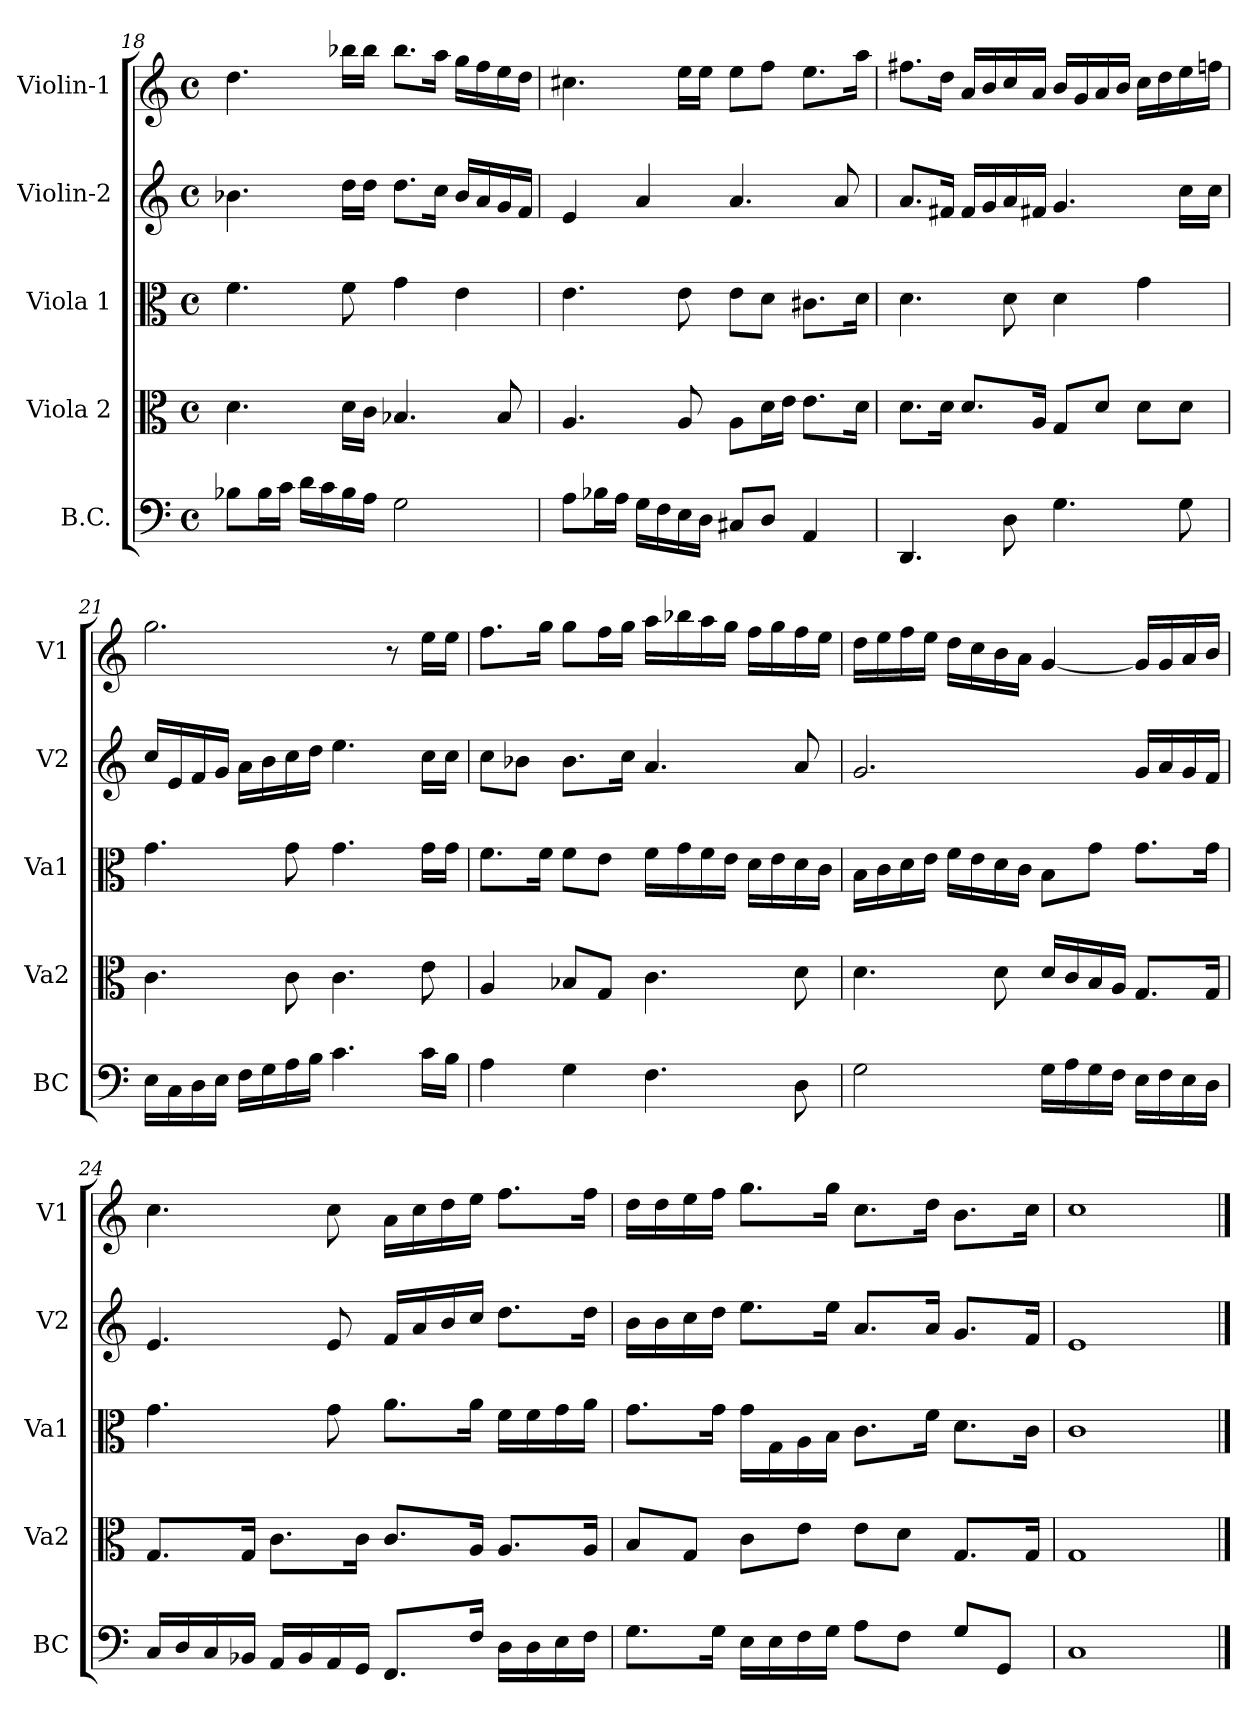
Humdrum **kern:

**kern	**kern	**kern	**kern	**kern
*part5	*part4	*part3	*part2	*part1
*staff5	*staff4	*staff3	*staff2	*staff1
*I"B.C.	*I"Viola 2	*I"Viola 1	*I"Violin-2	*I"Violin-1
*I'BC	*I'Va2	*I'Va1	*I'V2	*I'V1
!!LO:LB:g=z
*clefF4	*clefC3	*clefC3	*clefG2	*clefG2
*k[]	*k[]	*k[]	*k[]	*k[]
*C:	*C:	*C:	*C:	*C:
*M4/4	*M4/4	*M4/4	*M4/4	*M4/4
*met(c)	*met(c)	*met(c)	*met(c)	*met(c)
=18	=18	=18	=18	=18
8B-X\L	4.d\	4.f\	4.b-X\	4.dd\
16B-\L	.	.	.	.
16c\JJ	.	.	.	.
16d\LL	.	.	.	.
16c\	.	.	.	.
16B-\	16d\LL	8f\	16dd\LL	16bb-X\LL
16A\JJ	16c\JJ	.	16dd\JJ	16bb-\JJ
2G\	4.B-X/	4g\	8.dd\L	8.bb-\L
.	.	.	16cc\Jk	16aa\Jk
.	.	4e\	16b-/LL	16gg\LL
.	.	.	16a/	16ff\
.	8B-/	.	16g/	16ee\
.	.	.	16f/JJ	16dd\JJ
=19	=19	=19	=19	=19
8A\L	4.A/	4.e\	4e/	4.cc#X\
16B-X\L	.	.	.	.
16A\JJ	.	.	.	.
16G\LL	.	.	4a/	.
16F\	.	.	.	.
16E\	8A/	8e\	.	16ee\LL
16D\JJ	.	.	.	16ee\JJ
8C#X/L	8A\L	8e\L	4.a/	8ee\L
8D/J	16d\L	8d\J	.	8ff\J
.	16e\JJ	.	.	.
4AA/	8.e\L	8.c#X\L	.	8.ee\L
.	.	.	8a/	.
.	16d\Jk	16d\Jk	.	16aa\Jk
=20	=20	=20	=20	=20
4.DD/	8.d\L	4.d\	8.a/L	8.ff#X\L
.	16d\Jk	.	16f#i/Jk	16dd\Jk
.	8.d/L	.	16f#/LL	16a/LL
.	.	.	16g/	16b/
8D\	.	8d\	16a/	16cc/
.	16A/Jk	.	16f#X/JJ	16a/JJ
4.G\	8G/L	4d\	4.g/	16b/LL
.	.	.	.	16g/
.	8d/J	.	.	16a/
.	.	.	.	16b/JJ
.	8d\L	4g\	.	16cc\LL
.	.	.	.	16dd\
8G\	8d\J	.	16cc\LL	16ee\
.	.	.	16cc\JJ	16ffn\JJ
=21	=21	=21	=21	=21
16E\LL	4.c\	4.g\	16cc/LL	2.gg\
16C\	.	.	16e/	.
16D\	.	.	16f/	.
16E\JJ	.	.	16g/JJ	.
16F\LL	.	.	16a\LL	.
16G\	.	.	16b\	.
16A\	8c\	8g\	16cc\	.
16B\JJ	.	.	16dd\JJ	.
4.c\	4.c\	4.g\	4.ee\	.
.	.	.	.	8r
16c\LL	8e\	16g\LL	16cc\LL	16ee\LL
16B\JJ	.	16g\JJ	16cc\JJ	16ee\JJ
!!LO:LB:g=z
=22	=22	=22	=22	=22
4A\	4A/	8.f\L	8cc\L	8.ff\L
.	.	.	8b-X\J	.
.	.	16f\Jk	.	16gg\Jk
4G\	8B-i/L	8f\L	8.b-\L	8gg\L
.	8G/J	8e\J	.	16ff\L
.	.	.	16cc\Jk	16gg\JJ
4.F\	4.c\	16f\LL	4.a/	16aa\LL
.	.	16g\	.	16bb-X\
.	.	16f\	.	16aa\
.	.	16e\JJ	.	16gg\JJ
.	.	16d\LL	.	16ff\LL
.	.	16e\	.	16gg\
8D\	8d\	16d\	8a/	16ff\
.	.	16c\JJ	.	16ee\JJ
=23	=23	=23	=23	=23
2G\	4.d\	16B\LL	2.g/	16dd\LL
.	.	16c\	.	16ee\
.	.	16d\	.	16ff\
.	.	16e\JJ	.	16ee\JJ
.	.	16f\LL	.	16dd\LL
.	.	16e\	.	16cc\
.	8d\	16d\	.	16b\
.	.	16c\JJ	.	16a\JJ
16G\LL	16d/LL	8B\L	.	[4g/
16A\	16c/	.	.	.
16G\	16B/	8g\J	.	.
16F\JJ	16A/JJ	.	.	.
16E\LL	8.G/L	8.g\L	16g/LL	16g/LL]
16F\	.	.	16a/	16g/
16E\	.	.	16g/	16a/
16D\JJ	16G/Jk	16g\Jk	16f/JJ	16b/JJ
=24	=24	=24	=24	=24
16C/LL	8.G/L	4.g\	4.e/	4.cc\
16D/	.	.	.	.
16C/	.	.	.	.
16BB-X/JJ	16G/Jk	.	.	.
16AA/LL	8.c\L	.	.	.
16BB-/	.	.	.	.
16AA/	.	8g\	8e/	8cc\
16GG/JJ	16c\Jk	.	.	.
8.FF/L	8.c/L	8.a\L	16f/LL	16a\LL
.	.	.	16a/	16cc\
.	.	.	16b/	16dd\
16F/Jk	16A/Jk	16a\Jk	16cc/JJ	16ee\JJ
16D\LL	8.A/L	16f\LL	8.dd\L	8.ff\L
16D\	.	16f\	.	.
16E\	.	16g\	.	.
16F\JJ	16A/Jk	16a\JJ	16dd\Jk	16ff\Jk
=25	=25	=25	=25	=25
8.G\L	8B/L	8.g\L	16b\LL	16dd\LL
.	.	.	16b\	16dd\
.	8G/J	.	16cc\	16ee\
16G\Jk	.	16g\Jk	16dd\JJ	16ff\JJ
16E\LL	8c\L	16g\LL	8.ee\L	8.gg\L
16E\	.	16G\	.	.
16F\	8e\J	16A\	.	.
16G\JJ	.	16B\JJ	16ee\Jk	16gg\Jk
8A\L	8e\L	8.c\L	8.a/L	8.cc\L
8F\J	8d\J	.	.	.
.	.	16f\Jk	16a/Jk	16dd\Jk
8G/L	8.G/L	8.d\L	8.g/L	8.b\L
8GG/J	.	.	.	.
.	16G/Jk	16c\Jk	16f/Jk	16cc\Jk
=26	=26	=26	=26	=26
1C	1G	1c	1e	1cc
==	==	==	==	==
*-	*-	*-	*-	*-
